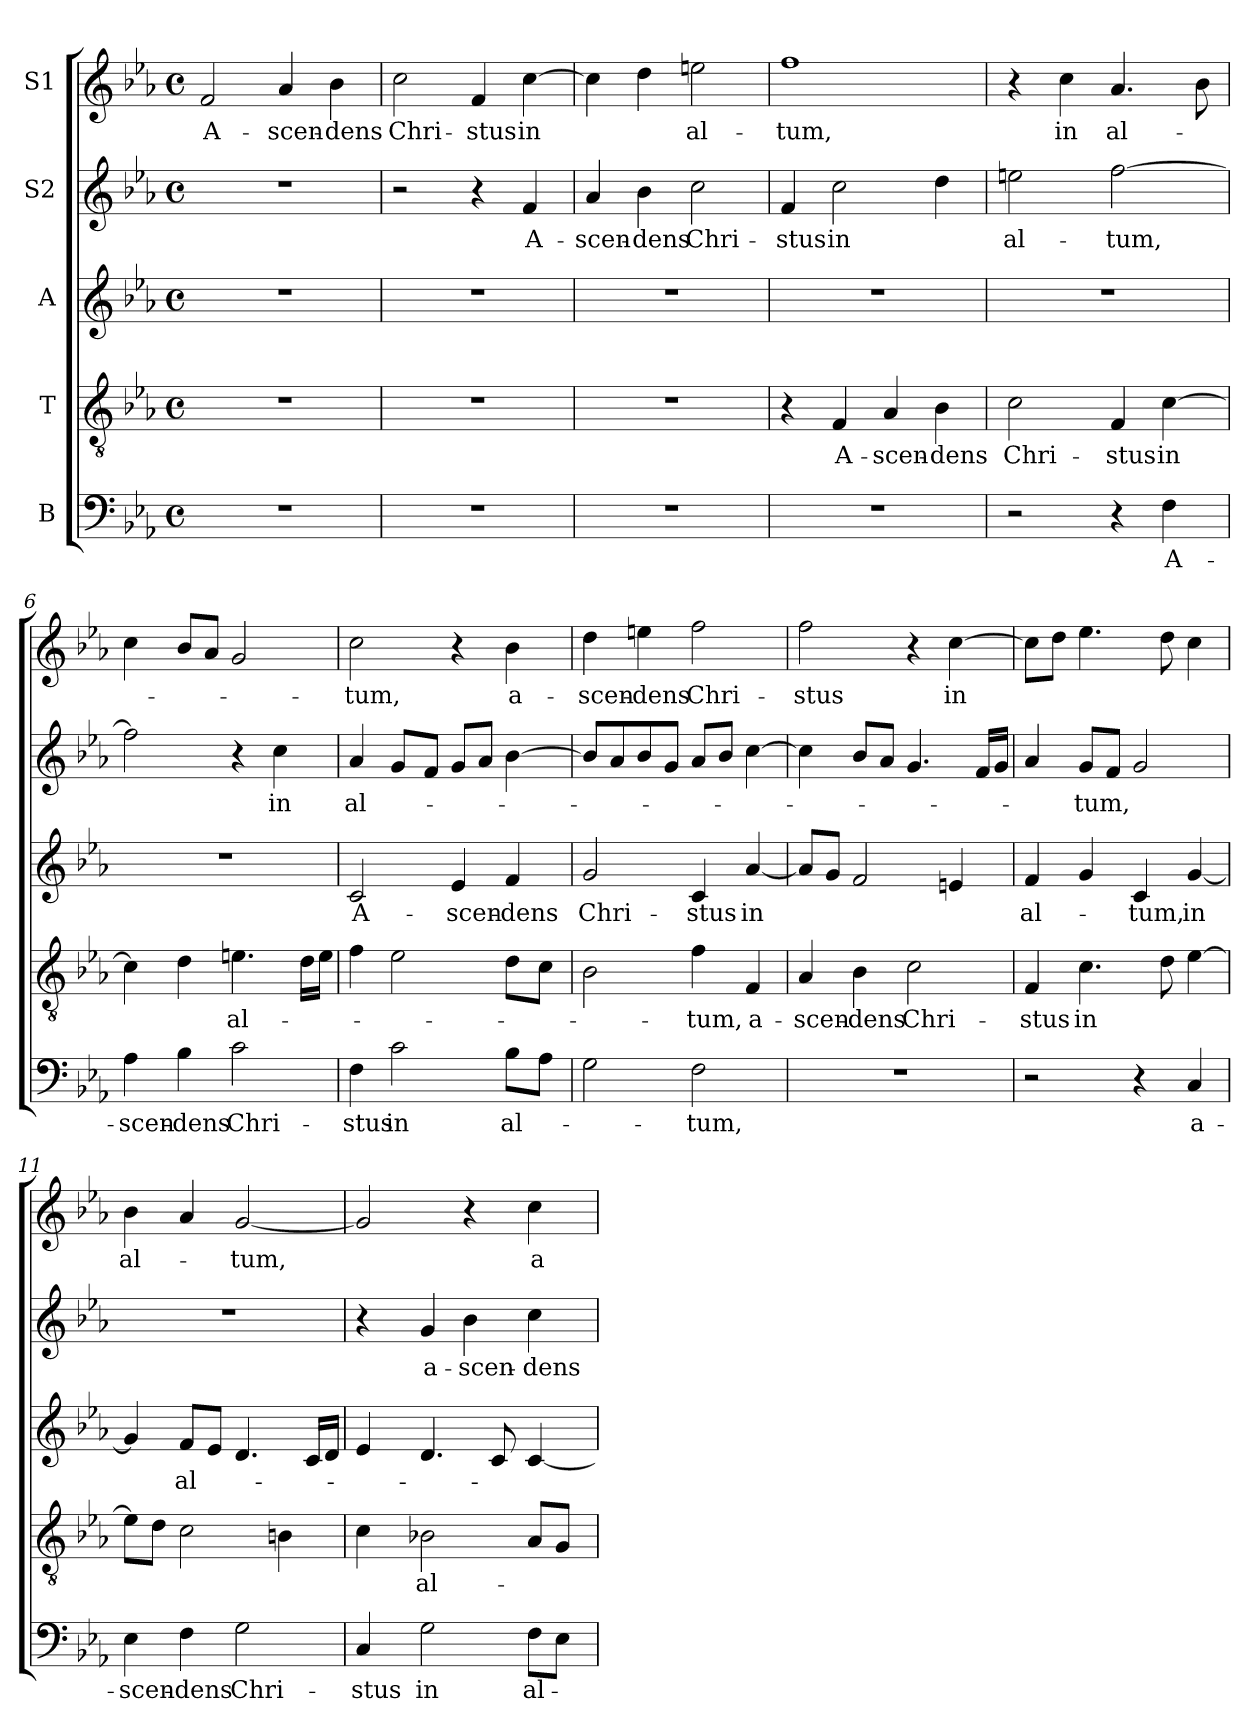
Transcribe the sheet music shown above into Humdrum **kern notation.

**kern	**text	**kern	**text	**kern	**text	**kern	**text	**kern	**text
*part5	*part5	*part4	*part4	*part3	*part3	*part2	*part2	*part1	*part1
*staff5	*staff5	*staff4	*staff4	*staff3	*staff3	*staff2	*staff2	*staff1	*staff1
*I"B	*	*I"T	*	*I"A	*	*I"S2	*	*I"S1	*
!!LO:PB:g=z
*stria5	*	*stria5	*	*stria5	*	*stria5	*	*stria5	*
*clefF4	*	*clefGv2	*	*clefG2	*	*clefG2	*	*clefG2	*
*k[b-e-a-]	*	*k[b-e-a-]	*	*k[b-e-a-]	*	*k[b-e-a-]	*	*k[b-e-a-]	*
*E-:	*	*E-:	*	*E-:	*	*E-:	*	*E-:	*
*M4/4	*	*M4/4	*	*M4/4	*	*M4/4	*	*M4/4	*
*met(c)	*	*met(c)	*	*met(c)	*	*met(c)	*	*met(c)	*
=1	=1	=1	=1	=1	=1	=1	=1	=1	=1
!	!	!	!	!	!	!	!	!	!LO:LY:b:cj
1r	.	1r	.	1r	.	1r	.	2f/	A-
!	!	!	!	!	!	!	!	!	!LO:LY:b
.	.	.	.	.	.	.	.	4a-/	-scen-
!	!	!	!	!	!	!	!	!	!LO:LY:b:rj
.	.	.	.	.	.	.	.	4b-\	-dens
=2	=2	=2	=2	=2	=2	=2	=2	=2	=2
!	!	!	!	!	!	!	!	!	!LO:LY:b:cj
1r	.	1r	.	1r	.	2r	.	2cc\	Chri-
!	!	!	!	!	!	!	!	!	!LO:LY:b:cj
.	.	.	.	.	.	4r	.	4f/	-stus
!	!	!	!	!	!	!	!LO:LY:b:cj	!	!LO:LY:b:cj
.	.	.	.	.	.	4f/	A-	[>4cc\	in
=3	=3	=3	=3	=3	=3	=3	=3	=3	=3
!	!	!	!	!	!	!	!LO:LY:b	!	!
1r	.	1r	.	1r	.	4a-/	-scen-	4cc\]	.
!	!	!	!	!	!	!	!LO:LY:b:rj	!	!
.	.	.	.	.	.	4b-\	-dens	4dd\	.
!	!	!	!	!	!	!	!LO:LY:b:cj	!	!LO:LY:b:cj
.	.	.	.	.	.	2cc\	Chri-	2een\	al-
=4	=4	=4	=4	=4	=4	=4	=4	=4	=4
!	!	!	!	!	!	!	!LO:LY:b:cj	!	!LO:LY:b:cj
1r	.	4r	.	1r	.	4f/	-stus	1ff	-tum,
!	!	!	!LO:LY:b	!	!	!	!LO:LY:b:cj	!	!
.	.	4F/	A-	.	.	2cc\	in	.	.
!	!	!	!LO:LY:b:cj	!	!	!	!	!	!
.	.	4A-/	-scen-	.	.	.	.	.	.
!	!	!	!LO:LY:b:rj	!	!	!	!	!	!
.	.	4B-\	-dens	.	.	4dd\	.	.	.
=5	=5	=5	=5	=5	=5	=5	=5	=5	=5
!	!	!	!LO:LY:b:cj	!	!	!	!LO:LY:b:cj	!	!
2r	.	2c\	Chri-	1r	.	2een\	al-	4r	.
!	!	!	!	!	!	!	!	!	!LO:LY:b:cj
.	.	.	.	.	.	.	.	4cc\	in
!	!	!	!LO:LY:b:cj	!	!	!	!LO:LY:b	!	!LO:LY:b:cj
4r	.	4F/	-stus	.	.	[>2ff\	-tum,	4.a-/	al-
!	!LO:LY:b:cj	!	!LO:LY:b:cj	!	!	!	!	!	!
4F\	A-	[>4c\	in	.	.	.	.	.	.
.	.	.	.	.	.	.	.	8b-\	.
=6	=6	=6	=6	=6	=6	=6	=6	=6	=6
!	!LO:LY:b	!	!	!	!	!	!	!	!
4A-\	-scen-	4c\]	.	1r	.	2ff\]	.	4cc\	.
!	!LO:LY:b:rj	!	!	!	!	!	!	!	!
4B-\	-dens	4d\	.	.	.	.	.	8b-/L	.
.	.	.	.	.	.	.	.	8a-/J	.
!	!LO:LY:b:cj	!	!LO:LY:b:cj	!	!	!	!	!	!
2c\	Chri-	4.en\	al-	.	.	4r	.	2g/	.
!	!	!	!	!	!	!	!LO:LY:b:cj	!	!
.	.	.	.	.	.	4cc\	in	.	.
.	.	16d\L	.	.	.	.	.	.	.
.	.	16e\J	.	.	.	.	.	.	.
!!LO:LB:g=z
=7	=7	=7	=7	=7	=7	=7	=7	=7	=7
!	!LO:LY:b:cj	!	!	!	!LO:LY:b:cj	!	!LO:LY:b:cj	!	!LO:LY:b:cj
*	*	*^	*	*	*	*	*	*	*
4F\	-stus	4f\	4ryy	.	2c/	A-	4a-/	al-	2cc\	-tum,
!	!LO:LY:b:cj	!	!	!	!	!	!	!	!	!
2c\	in	2e-\	16..ryy	.	.	.	8g/L	.	.	.
.	.	.	2ryy	.	.	.	.	.	.	.
.	.	.	.	.	.	.	8f/J	.	.	.
!	!	!	!	!	!	!LO:LY:b:cj	!	!	!	!
.	.	.	.	.	4e-/	-scen-	8g/L	.	4r	.
.	.	.	.	.	.	.	8a-/J	.	.	.
!	!LO:LY:b:cj	!	!	!	!	!LO:LY:b:cj	!	!	!	!LO:LY:b:cj
8B-\L	al-	8d\L	.	.	4f/	-dens	[>4b-\	.	4b-\	a-
.	.	.	8ryy	.	.	.	.	.	.	.
8A-\J	.	8c\J	.	.	.	.	.	.	.	.
.	.	.	64ryy	.	.	.	.	.	.	.
=8	=8	=8	=8	=8	=8	=8	=8	=8	=8	=8
!	!	!	!	!	!	!LO:LY:b:cj	!	!	!	!LO:LY:b:cj
*	*	*v	*v	*	*	*	*	*	*	*
2G\	.	2B-\	.	2g/	Chri-	8b-/L]	.	4dd\	-scen-
.	.	.	.	.	.	8a-/	.	.	.
!	!	!	!	!	!	!	!	!	!LO:LY:b:cj
.	.	.	.	.	.	8b-/	.	4een\	-dens
.	.	.	.	.	.	8g/J	.	.	.
!	!LO:LY:b:cj	!	!LO:LY:b:cj	!	!LO:LY:b:cj	!	!	!	!LO:LY:b:cj
2F\	-tum,	4f\	-tum,	4c/	-stus	8a-/L	.	2ff\	Chri-
.	.	.	.	.	.	8b-/J	.	.	.
!	!	!	!LO:LY:b:cj	!	!LO:LY:b:cj	!	!	!	!
.	.	4F/	a-	[<4a-/	in	[>4cc\	.	.	.
=9	=9	=9	=9	=9	=9	=9	=9	=9	=9
!	!	!	!LO:LY:b:cj	!	!	!	!	!	!LO:LY:b:cj
1r	.	4A-/	-scen-	8a-/L]	.	4cc\]	.	2ff\	-stus
.	.	.	.	8g/J	.	.	.	.	.
!	!	!	!LO:LY:b:cj	!	!	!	!	!	!
.	.	4B-\	-dens	2f/	.	8b-/L	.	.	.
.	.	.	.	.	.	8a-/J	.	.	.
!	!	!	!LO:LY:b:cj	!	!	!	!	!	!
.	.	2c\	Chri-	.	.	4.g/	.	4r	.
!	!	!	!	!	!	!	!	!	!LO:LY:b:cj
.	.	.	.	4en/	.	.	.	[>4cc\	in
.	.	.	.	.	.	16f/L	.	.	.
.	.	.	.	.	.	16g/J	.	.	.
=10	=10	=10	=10	=10	=10	=10	=10	=10	=10
!	!	!	!LO:LY:b:cj	!	!LO:LY:b:cj	!	!	!	!
2r	.	4F/	-stus	4f/	al-	4a-/	.	8cc\L]	.
.	.	.	.	.	.	.	.	8dd\J	.
!	!	!	!LO:LY:b:cj	!	!	!	!LO:LY:b	!	!
.	.	4.c\	in	4g/	.	8g/L	-tum,	4.ee-\	.
.	.	.	.	.	.	8f/J	.	.	.
!	!	!	!	!	!LO:LY:b:cj	!	!	!	!
4r	.	.	.	4c/	-tum,	2g/	.	.	.
.	.	8d\	.	.	.	.	.	8dd\	.
!	!LO:LY:b:cj	!	!	!	!LO:LY:b:cj	!	!	!	!
4C/	a-	[>4e-\	.	[<4g/	in	.	.	4cc\	.
=11	=11	=11	=11	=11	=11	=11	=11	=11	=11
!	!LO:LY:b:cj	!	!	!	!	!	!	!	!LO:LY:b:cj
4E-\	-scen-	8e-\L]	.	4g/]	.	1r	.	4b-\	al-
.	.	8d\J	.	.	.	.	.	.	.
!	!LO:LY:b:cj	!	!	!	!LO:LY:b:cj	!	!	!	!
4F\	-dens	2c\	.	8f/L	al-	.	.	4a-/	.
.	.	.	.	8e-/J	.	.	.	.	.
!	!LO:LY:b:cj	!	!	!	!	!	!	!	!LO:LY:b
2G\	Chri-	.	.	4.d/	.	.	.	[>2g/	-tum,
.	.	4Bn\	.	.	.	.	.	.	.
.	.	.	.	16c/L	.	.	.	.	.
.	.	.	.	16d/J	.	.	.	.	.
!!LO:PB:g=z
=12	=12	=12	=12	=12	=12	=12	=12	=12	=12
!	!LO:LY:b:cj	!	!	!	!	!	!	!	!
*	*	*^	*	*	*	*	*	*	*
4C/	-stus	4c\	8ryy	.	4e-/	.	4r	.	2g/]	.
.	.	.	32.ryy	.	.	.	.	.	.	.
.	.	.	2ryy	.	.	.	.	.	.	.
!	!LO:LY:b:cj	!	!	!LO:LY:b:cj	!	!	!	!LO:LY:b:cj	!	!
2G\	in	2B-X\	.	al-	4.d/	.	4g/	a-	.	.
!	!	!	!	!	!	!	!	!LO:LY:b:cj	!	!
.	.	.	.	.	.	.	4b-\	-scen-	4r	.
.	.	.	.	.	8c/	.	.	.	.	.
.	.	.	4ryy	.	.	.	.	.	.	.
!	!LO:LY:b:cj	!	!	!	!	!	!	!LO:LY:b:cj	!	!LO:LY:b:cj
8F\L	al-	8A-/L	.	.	[<4c/	.	4cc\	-dens	4cc\	a-
8E-\J	.	8G/J	.	.	.	.	.	.	.	.
.	.	.	16ryy	.	.	.	.	.	.	.
.	.	.	64ryy	.	.	.	.	.	.	.
*	*	*v	*v	*	*	*	*	*	*	*
=	=	=	=	=	=	=	=	=	=
*-	*-	*-	*-	*-	*-	*-	*-	*-	*-
